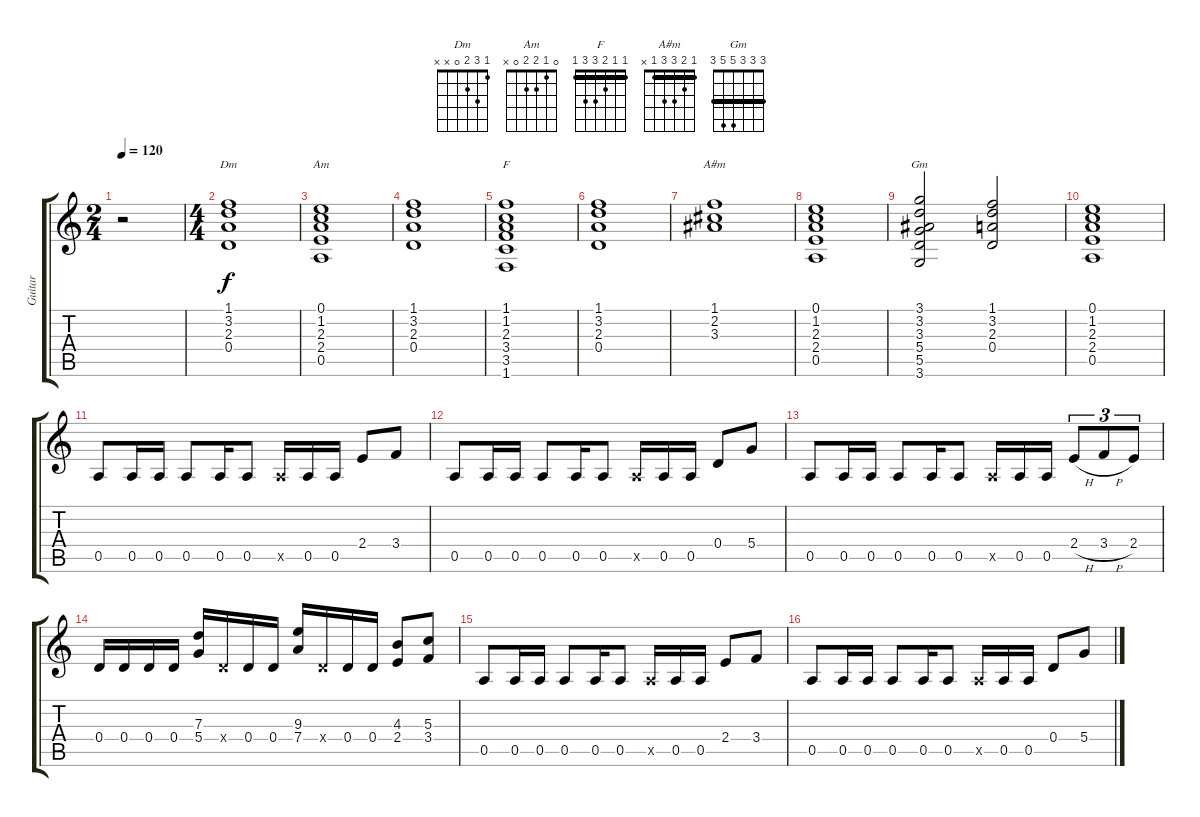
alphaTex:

\track ("Guitar" "Guitar") {instrument distortionguitar}
\staff {score tabs}
\tuning (E4 B3 G3 D3 A2 E2) {hide}
\chord ("Dm" 1 3 2 0 x x)
\chord ("Am" 0 1 2 2 0 x)
\chord ("F" 1 1 2 3 3 1) {barre 1}
\chord ("A#m" 1 2 3 3 1 x) {barre 1}
\chord ("Gm" 3 3 3 5 5 3) {barre 3}
\ts (2 4)
\tempo 120
\clef g2
\ks c
r.2{dy f} |
\ts (4 4)
(1.1 3.2 2.3 0.4).1{ch "Dm"} |
(0.1 1.2 2.3 2.4 0.5).1{ch "Am"} |
(1.1 3.2 2.3 0.4).1 |
(1.1 1.2 2.3 3.4 3.5 1.6).1{ch "F"} |
(1.1 3.2 2.3 0.4).1 |
(1.1 2.2 3.3).1{ch "A#m"} |
(0.1 1.2 2.3 2.4 0.5).1 |
(3.1 3.2 3.3 5.4 5.5 3.6).2{ch "Gm"} (1.1 3.2 2.3 0.4).2 |
(0.1 1.2 2.3 2.4 0.5).1 |
0.5.8{balance 8} 0.5.16 0.5.16 0.5.8 0.5.16 0.5.8 0.5{x}.16 0.5.16 0.5.16 2.4.8 3.4.8 |
0.5.8 0.5.16 0.5.16 0.5.8 0.5.16 0.5.8 0.5{x}.16 0.5.16 0.5.16 0.4.8 5.4.8 |
0.5.8 0.5.16 0.5.16 0.5.8 0.5.16 0.5.8 0.5{x}.16 0.5.16 0.5.16 2.4{h}.8{tu (3 2)} 3.4{h}.8{tu (3 2)} 2.4.8{tu (3 2)} |
0.4.16 0.4.16 0.4.16 0.4.16 (7.3 5.4).16 0.4{x}.16 0.4.16 0.4.16 (9.3 7.4).16 0.4{x}.16 0.4.16 0.4.16 (4.3 2.4).8 (5.3 3.4).8 |
0.5.8 0.5.16 0.5.16 0.5.8 0.5.16 0.5.8 0.5{x}.16 0.5.16 0.5.16 2.4.8 3.4.8 |
0.5.8 0.5.16 0.5.16 0.5.8 0.5.16 0.5.8 0.5{x}.16 0.5.16 0.5.16 0.4.8 5.4.8
